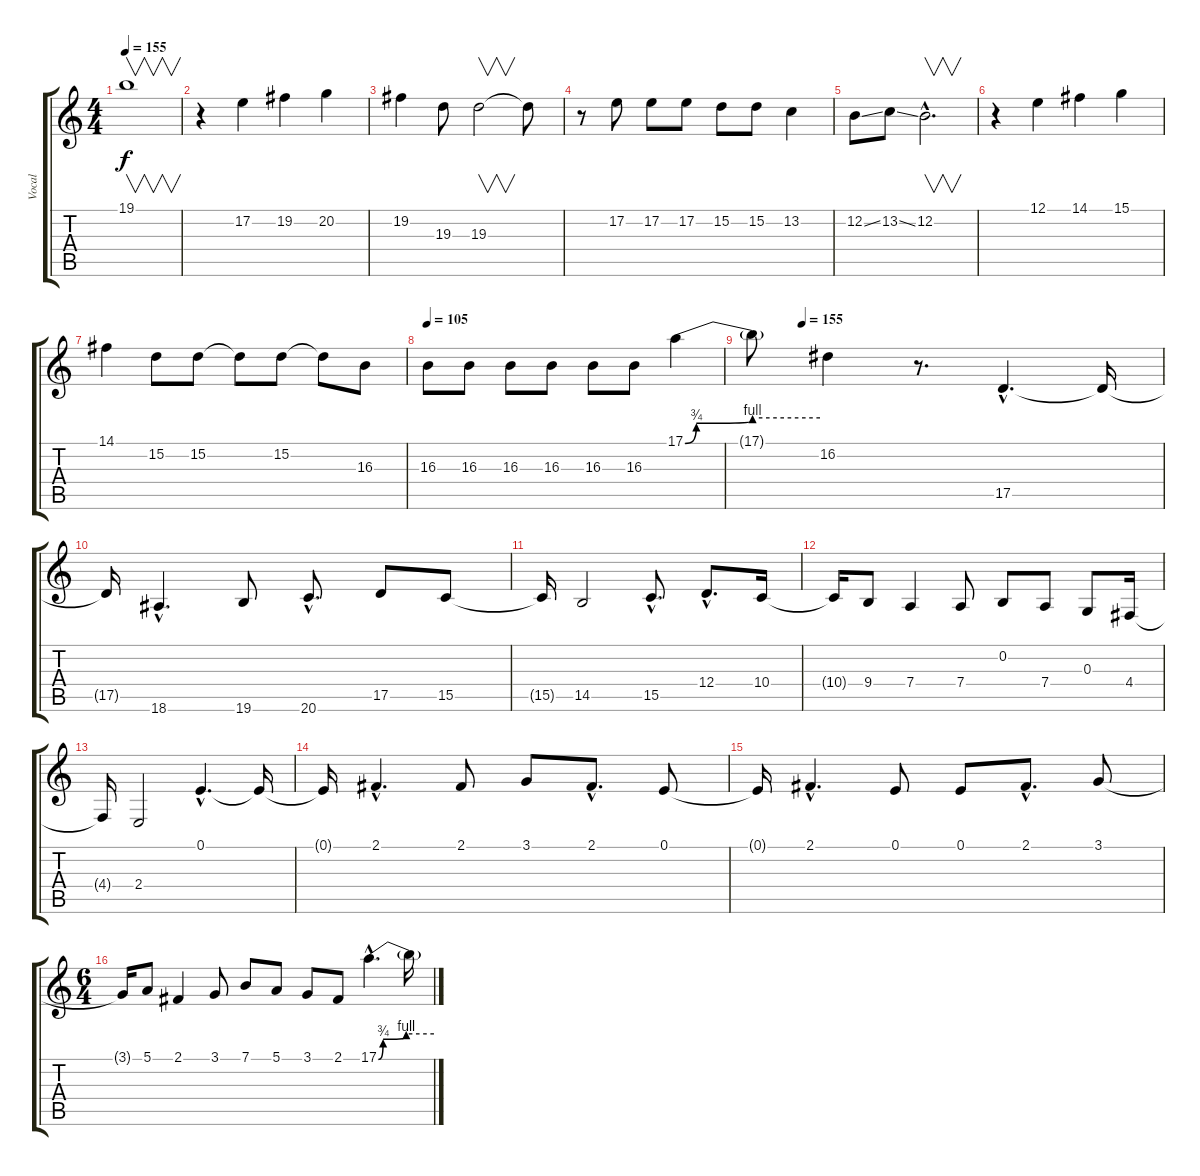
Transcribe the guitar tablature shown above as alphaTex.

\track ("Vocal" "Vocal") {instrument lead5charang}
\staff {score tabs}
\tuning (E4 B3 G3 D3 A2 E2) {hide}
\ts (4 4)
\tempo 155
\clef g2
\ks c
19.1.1{v dy f} |
r.4 17.2.4 19.2.4 20.2.4 |
19.2.4 19.3.8 19.3.2{v} 19.3{t}.8 |
r.8 17.2.8 17.2.8 17.2.8 15.2.8 15.2.8 13.2.4 |
12.2{ss}.8 13.2{ss}.8 12.2{hac}.2{v d} |
r.4 12.1.4 14.1.4 15.1.4 |
14.1.4 15.2.8 15.2.8 15.2{t}.8 15.2.8 15.2{t}.8 16.3.8 |
\tempo 105
16.3.8 16.3.8 16.3.8 16.3.8 16.3.8 16.3.8 17.1{be (custom 0 0 5 3 30 4 60 4)}.4 |
\tempo (155 0.125)
17.1{t}.8 16.2.4 r.8{d} 17.5{hac}.4{d} 17.5{t}.16 |
17.5{t}.16 18.6{hac}.4{d} 19.6.8 20.6{hac}.8{d} 17.5.8 15.5.8 |
15.5{t}.16 14.5.2 15.5{hac}.8{d} 12.4{hac}.8{d} 10.4.16 |
10.4{t}.16 9.4.8 7.4.4 7.4.8 0.2.8 7.4.8 0.3.8 4.4.16 |
4.4{t}.16 2.4.2 0.1{hac}.4{d} 0.1{t}.16 |
0.1{t}.16 2.1{hac}.4{d} 2.1.8 3.1.8 2.1{hac}.8{d} 0.1.8 |
0.1{t}.16 2.1{hac}.4{d} 0.1.8 0.1.8 2.1{hac}.8{d} 3.1.8 |
\ts (6 4)
3.1{t}.16 5.1.8 2.1.4 3.1.8 7.1.8 5.1.8 3.1.8 2.1.8 17.1{be (custom 0 0 5 3 30 4 60 4) hac}.4{d} 17.1{t}.16
